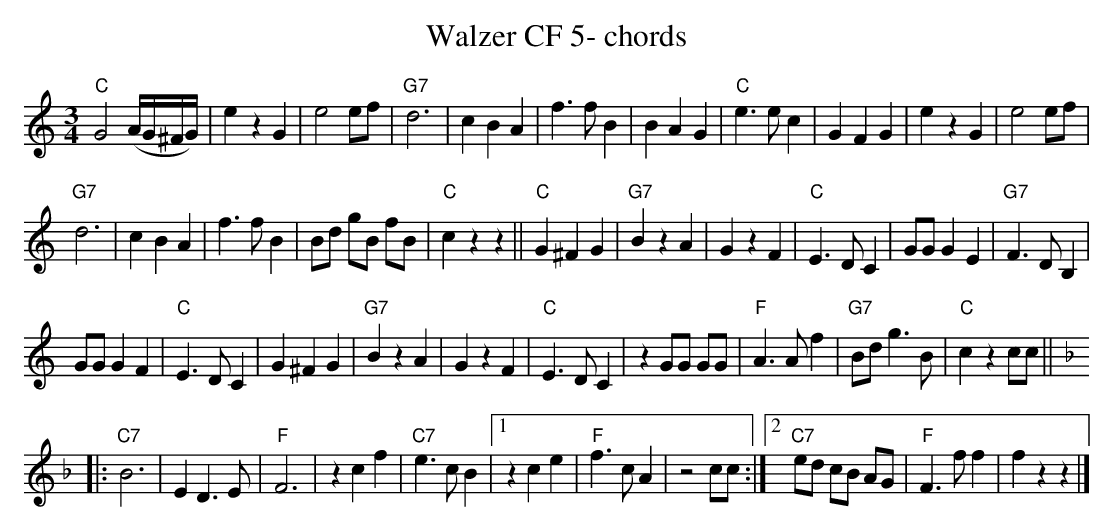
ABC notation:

X:1
T:Walzer CF 5- chords
M:3/4
L:1/4
K:C %%MIDI gchordon
"C"G2 (A/4G/4^F/4G/4) | ezG | e2e/2f/2 | "G7"d3 | cBA | f>fB | BAG | "C"e>ec | GFG | ezG | e2e/2f/2 |
"G7"d3 | cBA | f>fB | B/2d/2 g/2B/2 f/2B/2 | "C"czz || "C"G^FG | "G7"BzA | GzF | "C"E>DC | G/2G/2GE | "G7"F>DB, |
G/2G/2GF | "C"E>DC | G^FG | "G7"BzA | GzF | "C"E>DC | zG/2G/2 G/2G/2 | "F"A>Af | "G7"B/2d/2g>B | "C"czc/2c/2 ||[K:F]
|: "C7"B3 | ED>E | "F"F3 | zcf | "C7"e>cB |1 zce | "F"f>cA | z2c/2c/2 :|2 "C7"e/2d/2 c/2B/2 A/2G/2 | "F"F>ff | fzz |]
